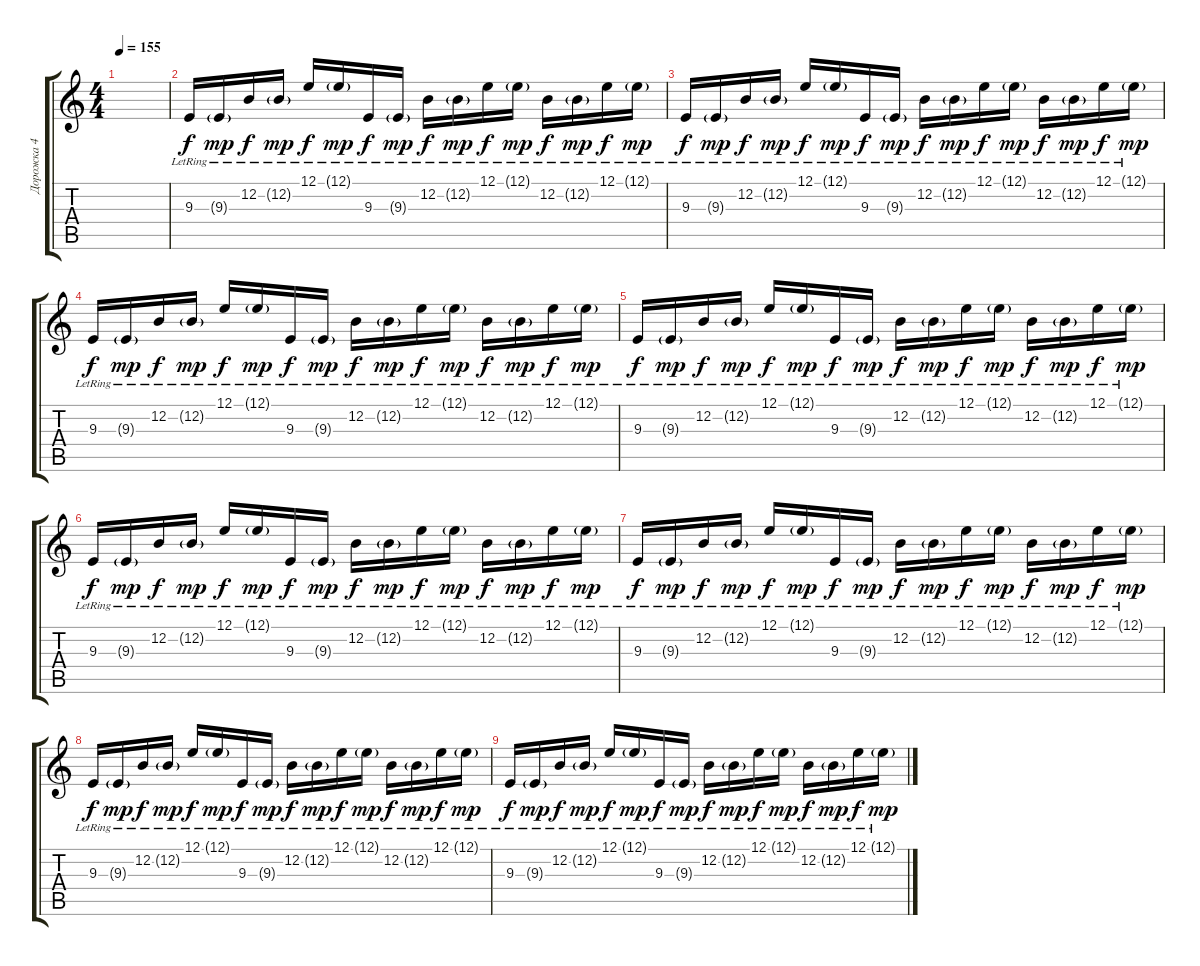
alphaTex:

\track ("Дорожка 4" "Дорожка 4") {instrument electricpiano2}
\staff {score tabs}
\tuning (E4 B3 G3 D3 A2 E2) {hide}
\ts (4 4)
\tempo 155
\clef g2
\ks c
|
9.3{lr}.16{dy f} 9.3{g lr}.16{dy mp} 12.2{lr}.16{dy f} 12.2{g lr}.16{dy mp} 12.1{lr}.16{dy f} 12.1{g lr}.16{dy mp} 9.3{lr}.16{dy f} 9.3{g lr}.16{dy mp} 12.2{lr}.16{dy f} 12.2{g lr}.16{dy mp} 12.1{lr}.16{dy f} 12.1{g lr}.16{dy mp} 12.2{lr}.16{dy f} 12.2{g lr}.16{dy mp} 12.1{lr}.16{dy f} 12.1{g lr}.16{dy mp} |
9.3{lr}.16{dy f} 9.3{g lr}.16{dy mp} 12.2{lr}.16{dy f} 12.2{g lr}.16{dy mp} 12.1{lr}.16{dy f} 12.1{g lr}.16{dy mp} 9.3{lr}.16{dy f} 9.3{g lr}.16{dy mp} 12.2{lr}.16{dy f} 12.2{g lr}.16{dy mp} 12.1{lr}.16{dy f} 12.1{g lr}.16{dy mp} 12.2{lr}.16{dy f} 12.2{g lr}.16{dy mp} 12.1{lr}.16{dy f} 12.1{g lr}.16{dy mp} |
9.3{lr}.16{dy f} 9.3{g lr}.16{dy mp} 12.2{lr}.16{dy f} 12.2{g lr}.16{dy mp} 12.1{lr}.16{dy f} 12.1{g lr}.16{dy mp} 9.3{lr}.16{dy f} 9.3{g lr}.16{dy mp} 12.2{lr}.16{dy f} 12.2{g lr}.16{dy mp} 12.1{lr}.16{dy f} 12.1{g lr}.16{dy mp} 12.2{lr}.16{dy f} 12.2{g lr}.16{dy mp} 12.1{lr}.16{dy f} 12.1{g lr}.16{dy mp} |
9.3{lr}.16{dy f} 9.3{g lr}.16{dy mp} 12.2{lr}.16{dy f} 12.2{g lr}.16{dy mp} 12.1{lr}.16{dy f} 12.1{g lr}.16{dy mp} 9.3{lr}.16{dy f} 9.3{g lr}.16{dy mp} 12.2{lr}.16{dy f} 12.2{g lr}.16{dy mp} 12.1{lr}.16{dy f} 12.1{g lr}.16{dy mp} 12.2{lr}.16{dy f} 12.2{g lr}.16{dy mp} 12.1{lr}.16{dy f} 12.1{g lr}.16{dy mp} |
9.3{lr}.16{dy f} 9.3{g lr}.16{dy mp} 12.2{lr}.16{dy f} 12.2{g lr}.16{dy mp} 12.1{lr}.16{dy f} 12.1{g lr}.16{dy mp} 9.3{lr}.16{dy f} 9.3{g lr}.16{dy mp} 12.2{lr}.16{dy f} 12.2{g lr}.16{dy mp} 12.1{lr}.16{dy f} 12.1{g lr}.16{dy mp} 12.2{lr}.16{dy f} 12.2{g lr}.16{dy mp} 12.1{lr}.16{dy f} 12.1{g lr}.16{dy mp} |
9.3{lr}.16{dy f} 9.3{g lr}.16{dy mp} 12.2{lr}.16{dy f} 12.2{g lr}.16{dy mp} 12.1{lr}.16{dy f} 12.1{g lr}.16{dy mp} 9.3{lr}.16{dy f} 9.3{g lr}.16{dy mp} 12.2{lr}.16{dy f} 12.2{g lr}.16{dy mp} 12.1{lr}.16{dy f} 12.1{g lr}.16{dy mp} 12.2{lr}.16{dy f} 12.2{g lr}.16{dy mp} 12.1{lr}.16{dy f} 12.1{g lr}.16{dy mp} |
9.3{lr}.16{dy f} 9.3{g lr}.16{dy mp} 12.2{lr}.16{dy f} 12.2{g lr}.16{dy mp} 12.1{lr}.16{dy f} 12.1{g lr}.16{dy mp} 9.3{lr}.16{dy f} 9.3{g lr}.16{dy mp} 12.2{lr}.16{dy f} 12.2{g lr}.16{dy mp} 12.1{lr}.16{dy f} 12.1{g lr}.16{dy mp} 12.2{lr}.16{dy f} 12.2{g lr}.16{dy mp} 12.1{lr}.16{dy f} 12.1{g lr}.16{dy mp} |
9.3{lr}.16{dy f} 9.3{g lr}.16{dy mp} 12.2{lr}.16{dy f} 12.2{g lr}.16{dy mp} 12.1{lr}.16{dy f} 12.1{g lr}.16{dy mp} 9.3{lr}.16{dy f} 9.3{g lr}.16{dy mp} 12.2{lr}.16{dy f} 12.2{g lr}.16{dy mp} 12.1{lr}.16{dy f} 12.1{g lr}.16{dy mp} 12.2{lr}.16{dy f} 12.2{g lr}.16{dy mp} 12.1{lr}.16{dy f} 12.1{g lr}.16{dy mp}
